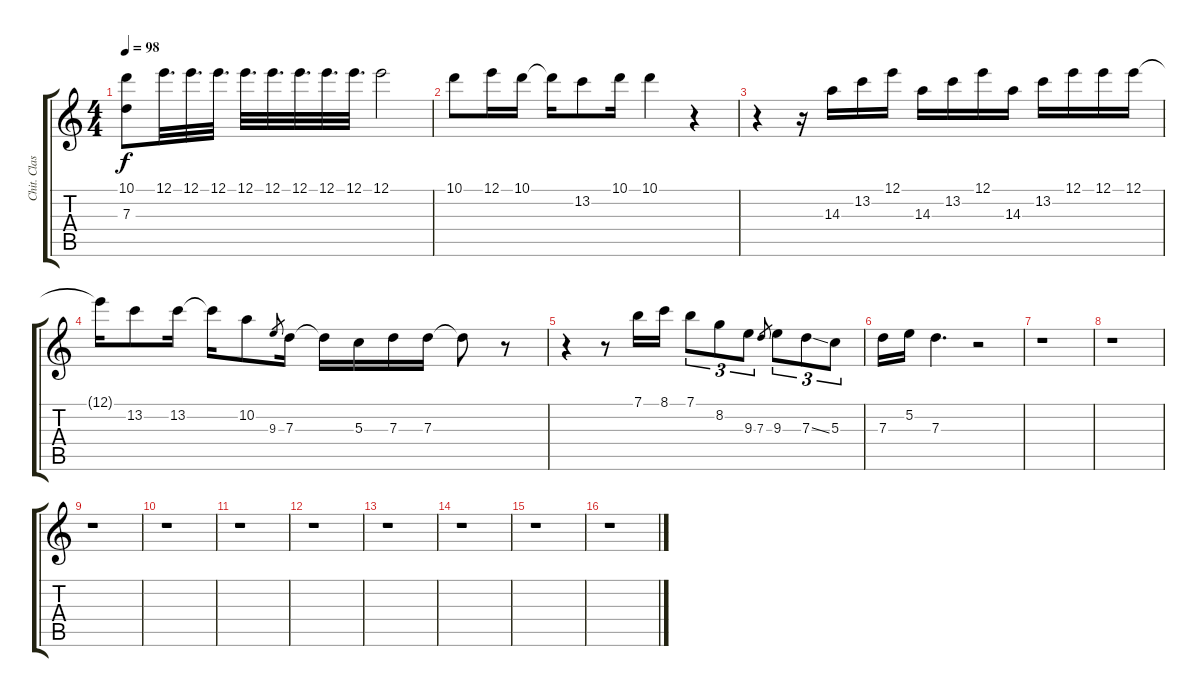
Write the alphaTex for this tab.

\track ("Chit. Classica" "Chit. Clas") {instrument acousticguitarnylon}
\staff {score tabs}
\tuning (E4 B3 G3 D3 A2 E2) {hide}
\ts (4 4)
\tempo 98
\clef g2
\ks c
(10.1 7.3).8{dy f} 12.1.32{d} 12.1.32{d} 12.1.32{d} 12.1.32{d} 12.1.32{d} 12.1.32{d} 12.1.32{d} 12.1.32{d} 12.1.2 |
10.1.8 12.1.16 10.1.16 10.1{t}.16 13.2.8 10.1.16 10.1.4 r.4 |
r.4 r.16 14.3.16 13.2.16 12.1.16 14.3.16 13.2.16 12.1.16 14.3.16 13.2.16 12.1.16 12.1.16 12.1.16 |
12.1{t}.16 13.2.8 13.2.16 13.2{t}.16 10.2.8 9.3.8{gr} 7.3.16 7.3{t}.16 5.3.16 7.3.16 7.3.16 7.3{t}.8 r.8 |
r.4 r.8 7.1.16 8.1.16 7.1.8{tu (3 2)} 8.2.8{tu (3 2)} 9.3.8{tu (3 2)} 7.3.8{gr} 9.3.8{tu (3 2)} 7.3{ss}.8{tu (3 2)} 5.3.8{tu (3 2)} |
7.3.16 5.2.16 7.3.4{d} r.2 |
r.1 |
r.1 |
r.1 |
r.1 |
r.1 |
r.1 |
r.1 |
r.1 |
r.1 |
r.1
